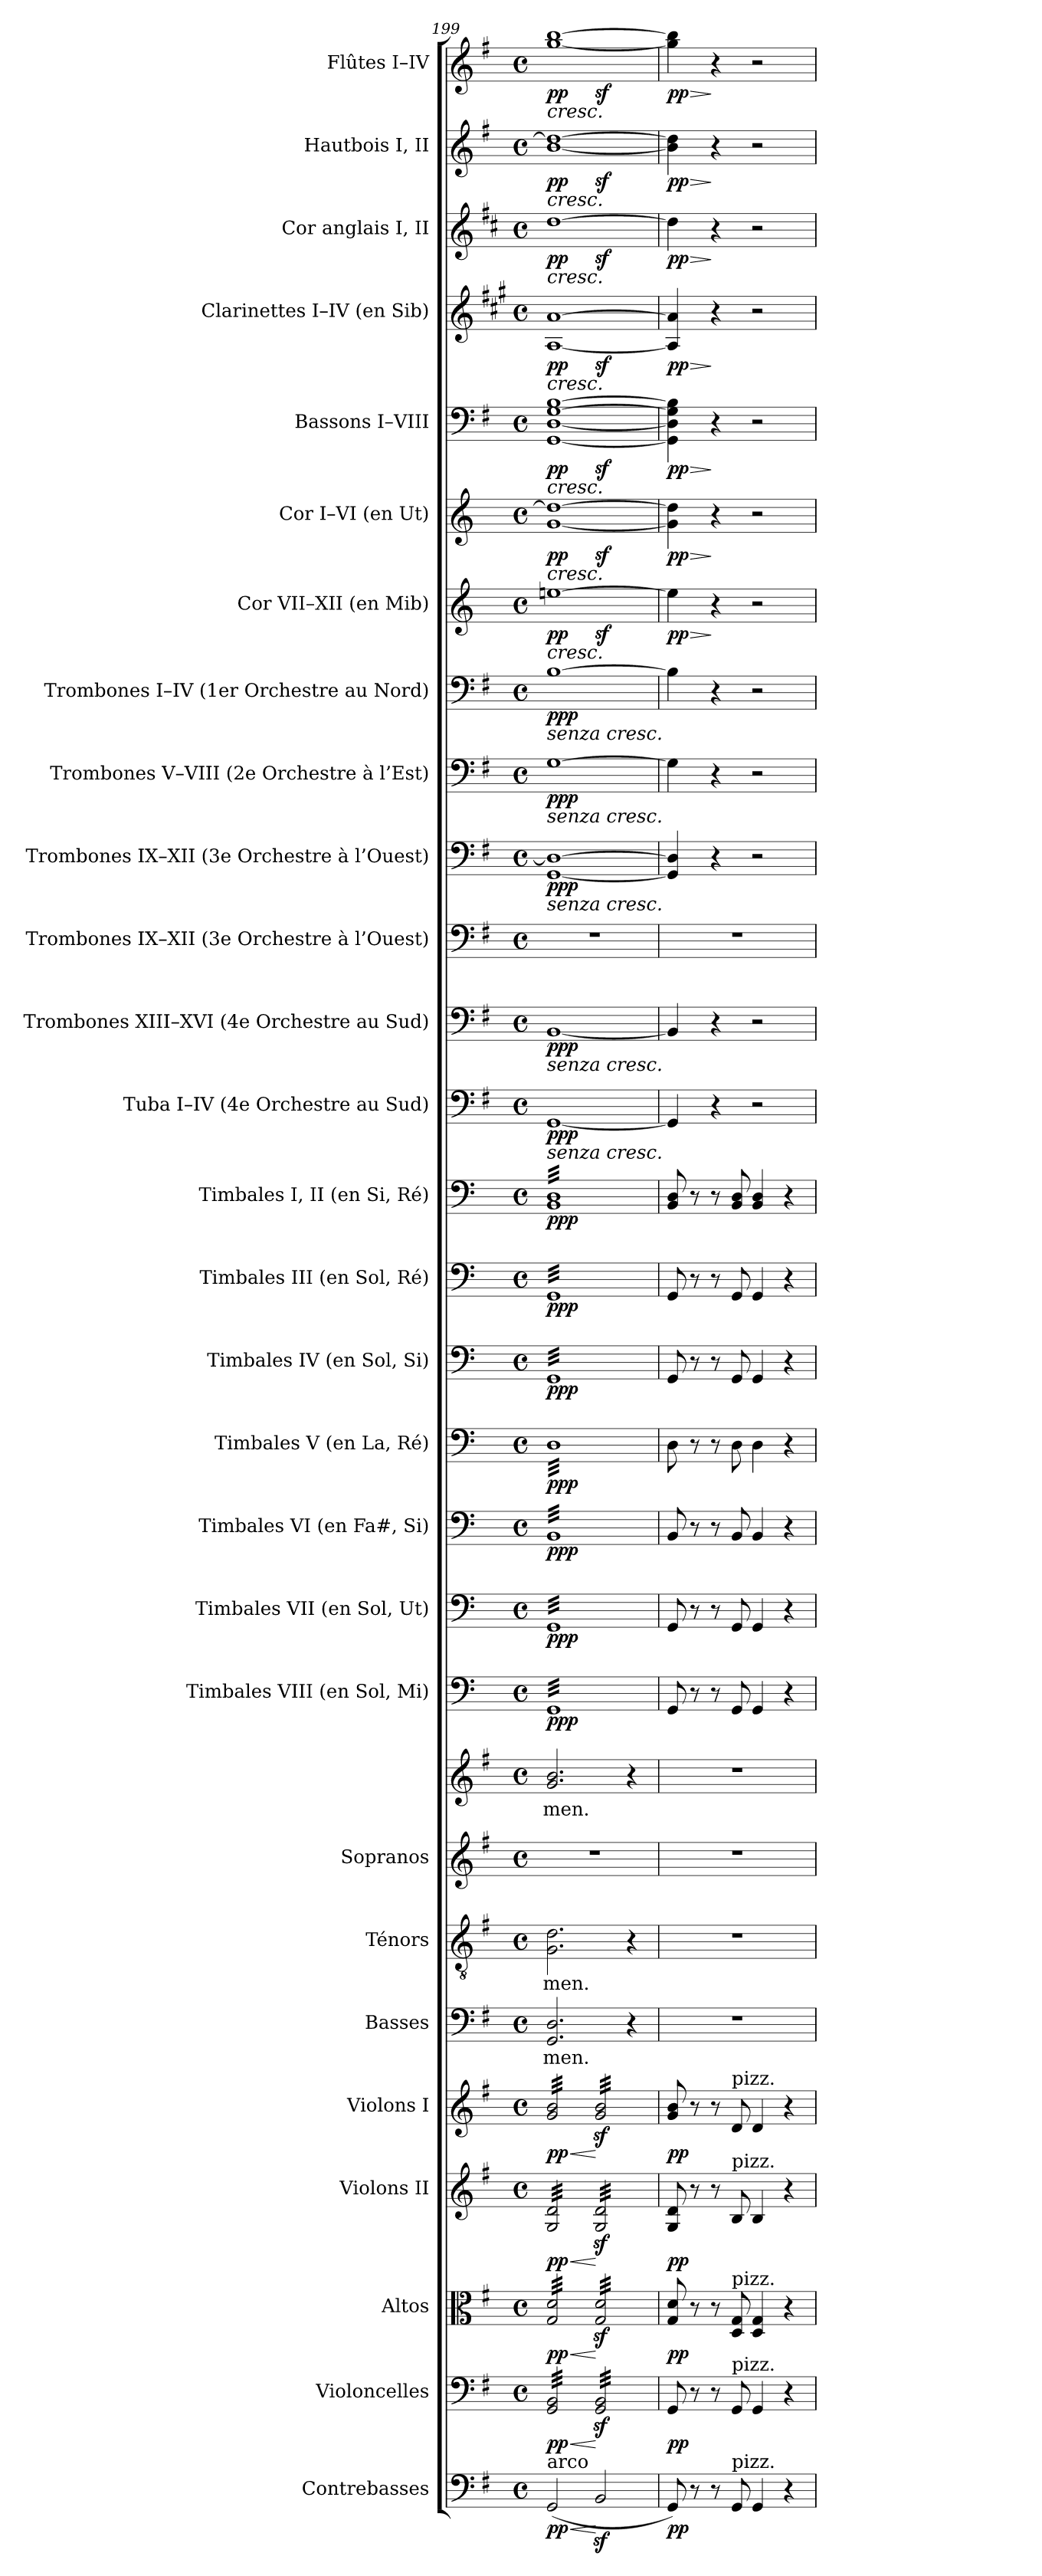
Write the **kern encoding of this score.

**kern	**dynam	**kern	**dynam	**kern	**dynam	**kern	**dynam	**kern	**dynam	**kern	**text	**kern	**text	**kern	**kern	**text	**kern	**dynam	**kern	**dynam	**kern	**dynam	**kern	**dynam	**kern	**dynam	**kern	**dynam	**kern	**dynam	**kern	**dynam	**kern	**dynam	**kern	**kern	**dynam	**kern	**dynam	**kern	**dynam	**kern	**dynam	**kern	**dynam	**kern	**dynam	**kern	**dynam	**kern	**dynam	**kern	**dynam	**kern	**dynam
*part28	*part28	*part27	*part27	*part26	*part26	*part25	*part25	*part24	*part24	*part23	*part23	*part22	*part22	*part21	*part21	*part21	*part20	*part20	*part19	*part19	*part18	*part18	*part17	*part17	*part16	*part16	*part15	*part15	*part14	*part14	*part13	*part13	*part12	*part12	*part11	*part10	*part10	*part9	*part9	*part8	*part8	*part7	*part7	*part6	*part6	*part5	*part5	*part4	*part4	*part3	*part3	*part2	*part2	*part1	*part1
*staff29	*staff29	*staff28	*staff28	*staff27	*staff27	*staff26	*staff26	*staff25	*staff25	*staff24	*staff24	*staff23	*staff23	*staff22	*staff21	*staff21	*staff20	*staff20	*staff19	*staff19	*staff18	*staff18	*staff17	*staff17	*staff16	*staff16	*staff15	*staff15	*staff14	*staff14	*staff13	*staff13	*staff12	*staff12	*staff11	*staff10	*staff10	*staff9	*staff9	*staff8	*staff8	*staff7	*staff7	*staff6	*staff6	*staff5	*staff5	*staff4	*staff4	*staff3	*staff3	*staff2	*staff2	*staff1	*staff1
*I"Contrebasses	*	*I"Violoncelles	*	*I"Altos	*	*I"Violons II	*	*I"Violons I	*	*I"Basses	*	*I"Ténors	*	*I"Sopranos	*	*	*I"Timbales VIII (en Sol, Mi)	*	*I"Timbales VII (en Sol, Ut)	*	*I"Timbales VI (en Fa#, Si)	*	*I"Timbales V (en La, Ré)	*	*I"Timbales IV (en Sol, Si)	*	*I"Timbales III (en Sol, Ré)	*	*I"Timbales I, II (en Si, Ré)	*	*I"Tuba I–IV (4e Orchestre au Sud)	*	*I"Trombones XIII–XVI (4e Orchestre au Sud)	*	*I"Trombones IX–XII (3e Orchestre à l’Ouest)	*I"Trombones IX–XII (3e Orchestre à l’Ouest)	*	*I"Trombones V–VIII (2e Orchestre à l’Est)	*	*I"Trombones I–IV (1er Orchestre au Nord)	*	*I"Cor VII–XII (en Mib)	*	*I"Cor I–VI (en Ut)	*	*I"Bassons I–VIII	*	*I"Clarinettes I–IV (en Sib)	*	*I"Cor anglais I, II	*	*I"Hautbois I, II	*	*I"Flûtes I–IV	*
*I'Cb.	*	*I'Vlles	*	*I'Altos	*	*I'Vns II	*	*I'Vns I	*	*I'Basses	*	*I'Tén.	*	*I'Sopr.	*	*	*I'VIII	*	*I'VII	*	*I'VI	*	*I'Timb.  V	*	*I'IV	*	*I'III	*	*I'I, II	*	*I'Tb.	*	*I'4e Orchestre	*	*	*I'Trb.  3e Orchestre	*	*I'2e Orchestre	*	*I'1er Orchestre	*	*I'Cor (Mib)	*	*I'Cor (Ut)	*	*I'Bns	*	*I'Cl. (Sib)	*	*I'C. a.	*	*I'Hb.	*	*I'Fl.	*
*clefF4	*	*clefF4	*	*clefC3	*	*clefG2	*	*clefG2	*	*clefF4	*	*clefGv2	*	*clefG2	*clefG2	*	*clefF4	*	*clefF4	*	*clefF4	*	*clefF4	*	*clefF4	*	*clefF4	*	*clefF4	*	*clefF4	*	*clefF4	*	*clefF4	*clefF4	*	*clefF4	*	*clefF4	*	*clefG2	*	*clefG2	*	*clefF4	*	*clefG2	*	*clefG2	*	*clefG2	*	*clefG2	*
*ITrd7c12	*	*	*	*	*	*	*	*	*	*	*	*ITrd7c12	*	*	*	*	*	*	*	*	*	*	*	*	*	*	*	*	*	*	*	*	*	*	*	*	*	*	*	*	*	*ITrd5c9	*	*ITrd7c12	*	*	*	*ITrd1c2	*	*ITrd4c7	*	*	*	*	*
*k[f#]	*	*k[f#]	*	*k[f#]	*	*k[f#]	*	*k[f#]	*	*k[f#]	*	*k[f#]	*	*k[f#]	*k[f#]	*	*k[]	*	*k[]	*	*k[]	*	*k[]	*	*k[]	*	*k[]	*	*k[]	*	*k[f#]	*	*k[f#]	*	*k[f#]	*k[f#]	*	*k[f#]	*	*k[f#]	*	*k[b-e-a-]	*	*k[]	*	*k[f#]	*	*k[f#]	*	*k[f#]	*	*k[f#]	*	*k[f#]	*
*G:	*	*G:	*	*G:	*	*G:	*	*G:	*	*G:	*	*G:	*	*G:	*G:	*	*C:	*	*C:	*	*C:	*	*C:	*	*C:	*	*C:	*	*C:	*	*G:	*	*G:	*	*G:	*G:	*	*G:	*	*G:	*	*E-:	*	*C:	*	*G:	*	*G:	*	*G:	*	*G:	*	*G:	*
*M4/4	*	*M4/4	*	*M4/4	*	*M4/4	*	*M4/4	*	*M4/4	*	*M4/4	*	*M4/4	*M4/4	*	*M4/4	*	*M4/4	*	*M4/4	*	*M4/4	*	*M4/4	*	*M4/4	*	*M4/4	*	*M4/4	*	*M4/4	*	*M4/4	*M4/4	*	*M4/4	*	*M4/4	*	*M4/4	*	*M4/4	*	*M4/4	*	*M4/4	*	*M4/4	*	*M4/4	*	*M4/4	*
*met(c)	*	*met(c)	*	*met(c)	*	*met(c)	*	*met(c)	*	*met(c)	*	*met(c)	*	*met(c)	*met(c)	*	*met(c)	*	*met(c)	*	*met(c)	*	*met(c)	*	*met(c)	*	*met(c)	*	*met(c)	*	*met(c)	*	*met(c)	*	*met(c)	*met(c)	*	*met(c)	*	*met(c)	*	*met(c)	*	*met(c)	*	*met(c)	*	*met(c)	*	*met(c)	*	*met(c)	*	*met(c)	*
=199	=199	=199	=199	=199	=199	=199	=199	=199	=199	=199	=199	=199	=199	=199	=199	=199	=199	=199	=199	=199	=199	=199	=199	=199	=199	=199	=199	=199	=199	=199	=199	=199	=199	=199	=199	=199	=199	=199	=199	=199	=199	=199	=199	=199	=199	=199	=199	=199	=199	=199	=199	=199	=199	=199	=199
!	!LO:HP:b	!	!	!	!	!	!	!	!	!	!	!	!	!	!	!	!	!	!	!	!	!	!	!	!	!	!	!	!	!	!	!	!	!	!	!	!	!	!	!	!	!	!	!	!	!	!	!	!	!	!	!	!	!	!
!	!LO:HP:n=1:b	!	!LO:HP:b	!	!	!	!	!	!	!	!	!	!	!	!	!	!	!	!	!	!	!	!	!	!	!	!	!	!	!	!	!	!	!	!	!	!	!	!	!	!	!	!	!	!	!	!	!	!	!	!	!	!	!	!
!	!	!	!LO:HP:n=1:b	!	!LO:HP:b	!	!	!	!	!	!	!	!	!	!	!	!	!	!	!	!	!	!	!	!	!	!	!	!	!	!	!	!	!	!	!	!	!	!	!	!	!	!	!	!	!	!	!	!	!	!	!	!	!	!
!	!	!	!	!	!LO:HP:n=1:b	!	!LO:HP:b	!	!	!	!	!	!	!	!	!	!	!	!	!	!	!	!	!	!	!	!	!	!	!	!	!	!	!	!	!	!	!	!	!	!	!	!	!	!	!	!	!	!	!	!	!	!	!	!
!	!	!	!	!	!	!	!LO:HP:n=1:b	!	!LO:HP:b	!	!	!	!	!	!	!	!	!	!	!	!	!	!	!	!	!	!	!	!	!	!	!	!	!	!	!	!	!	!	!	!	!	!	!	!	!	!	!	!	!	!	!	!	!	!
!	!	!	!	!	!	!	!	!	!LO:HP:n=1:b	!	!	!	!	!	!	!	!	!	!	!	!	!	!	!	!	!	!	!	!	!	!	!	!	!	!	!	!	!	!	!	!	!	!	!	!	!	!	!	!	!	!	!	!	!	!
!	!	!	!	!	!	!	!	!	!	!	!LO:LY:b:color=#000000	!	!	!	!	!	!	!	!	!	!	!	!	!	!	!	!	!	!	!	!	!	!	!	!	!	!	!	!	!	!	!	!	!	!	!	!	!	!	!	!	!	!	!	!
!	!	!	!	!	!	!	!	!	!	!	!	!	!LO:LY:b:color=#000000	!	!	!	!	!	!	!	!	!	!	!	!	!	!	!	!	!	!	!	!	!	!	!	!	!	!	!	!	!	!	!	!	!	!	!	!	!	!	!	!	!	!
!	!	!	!	!	!	!	!	!	!	!	!	!	!	!	!	!	!	!	!	!	!	!	!	!	!	!	!	!	!	!	!	!	!	!	!	!	!	!	!	!LO:TX:b:i:t=senza cresc.	!	!	!	!	!	!	!	!	!	!	!	!	!	!	!
!	!	!	!	!	!	!	!	!	!	!	!	!	!	!	!	!	!	!	!	!	!	!	!	!	!	!	!	!	!	!	!	!	!	!	!	!	!	!LO:TX:b:i:t=senza cresc.	!	!	!	!	!	!	!	!	!	!	!	!	!	!	!	!	!
!	!	!	!	!	!	!	!	!	!	!	!	!	!	!	!	!	!	!	!	!	!	!	!	!	!	!	!	!	!	!	!	!	!	!	!	!LO:TX:b:i:t=senza cresc.	!	!	!	!	!	!	!	!	!	!	!	!	!	!	!	!	!	!	!
!	!	!	!	!	!	!	!	!	!	!	!	!	!	!	!	!	!	!	!	!	!	!	!	!	!	!	!	!	!	!	!	!	!LO:TX:b:i:t=senza cresc.	!	!	!	!	!	!	!	!	!	!	!	!	!	!	!	!	!	!	!	!	!	!
!	!	!	!	!	!	!	!	!	!	!	!	!	!	!	!	!	!	!	!	!	!	!	!	!	!	!	!	!	!	!	!LO:TX:b:i:t=senza cresc.	!	!	!	!	!	!	!	!	!	!	!	!	!	!	!	!	!	!	!	!	!	!	!	!
!	!	!	!	!	!	!	!	!	!	!	!	!	!	!	!	!	!	!	!	!	!	!	!	!	!	!	!	!	!LO:TX:b:i:t=senza cresc.	!	!	!	!	!	!	!	!	!	!	!	!	!	!	!	!	!	!	!	!	!	!	!	!	!	!
!	!	!	!	!	!	!	!	!	!	!	!	!	!	!	!	!	!	!	!	!	!	!	!	!	!	!	!LO:TX:b:i:t=senza cresc.	!	!	!	!	!	!	!	!	!	!	!	!	!	!	!	!	!	!	!	!	!	!	!	!	!	!	!	!
!	!	!	!	!	!	!	!	!	!	!	!	!	!	!	!	!	!	!	!	!	!	!	!	!	!LO:TX:b:i:t=senza cresc.	!	!	!	!	!	!	!	!	!	!	!	!	!	!	!	!	!	!	!	!	!	!	!	!	!	!	!	!	!	!
!	!	!	!	!	!	!	!	!	!	!	!	!	!	!	!	!	!	!	!	!	!	!	!LO:TX:b:i:t=senza cresc.	!	!	!	!	!	!	!	!	!	!	!	!	!	!	!	!	!	!	!	!	!	!	!	!	!	!	!	!	!	!	!	!
!	!	!	!	!	!	!	!	!	!	!	!	!	!	!	!	!	!	!	!	!	!LO:TX:b:i:t=senza cresc.	!	!	!	!	!	!	!	!	!	!	!	!	!	!	!	!	!	!	!	!	!	!	!	!	!	!	!	!	!	!	!	!	!	!
!	!	!	!	!	!	!	!	!	!	!	!	!	!	!	!	!	!	!	!LO:TX:b:i:t=senza cresc.	!	!	!	!	!	!	!	!	!	!	!	!	!	!	!	!	!	!	!	!	!	!	!	!	!	!	!	!	!	!	!	!	!	!	!	!
!	!	!	!	!	!	!	!	!	!	!	!	!	!	!	!	!	!LO:TX:b:i:t=senza cresc.	!	!	!	!	!	!	!	!	!	!	!	!	!	!	!	!	!	!	!	!	!	!	!	!	!	!	!	!	!	!	!	!	!	!	!	!	!	!
!LO:TX:a:t=arco	!	!	!	!	!	!	!	!	!	!	!	!	!	!	!	!	!	!	!	!	!	!	!	!	!	!	!	!	!	!	!	!	!	!	!	!	!	!	!	!	!	!	!	!	!	!	!	!	!	!	!	!	!	!	!
!	!	!	!	!	!	!	!	!	!	!	!	!	!	!	!	!LO:LY:b:color=#000000	!	!	!	!	!	!	!	!	!	!	!	!	!	!	!	!	!	!	!	!	!	!	!	!	!	!	!LO:HP:b	!	!LO:HP:b	!	!LO:HP:b	!	!LO:HP:b	!	!LO:HP:b	!	!LO:HP:b	!	!LO:HP:b
*	*	*	*	*	*	*	*	*	*	*	*	*	*	*	*	*	*	*	*	*	*	*	*	*	*	*	*	*	*	*	*	*	*	*	*	*	*	*	*	*	*	*^	*	*^	*	*^	*	*^	*	*^	*	*^	*	*^	*
*	*	*tremolo	*	*	*	*	*	*	*	*	*	*	*	*	*	*	*	*	*	*	*	*	*	*	*	*	*	*	*	*	*	*	*	*	*	*	*	*	*	*	*	*	*	*	*	*	*	*	*	*	*	*	*	*	*	*	*	*	*	*	*	*
*	*	*	*	*tremolo	*	*	*	*	*	*	*	*	*	*	*	*	*	*	*	*	*	*	*	*	*	*	*	*	*	*	*	*	*	*	*	*	*	*	*	*	*	*	*	*	*	*	*	*	*	*	*	*	*	*	*	*	*	*	*	*	*	*
*	*	*	*	*	*	*tremolo	*	*	*	*	*	*	*	*	*	*	*	*	*	*	*	*	*	*	*	*	*	*	*	*	*	*	*	*	*	*	*	*	*	*	*	*	*	*	*	*	*	*	*	*	*	*	*	*	*	*	*	*	*	*	*	*
*	*	*	*	*	*	*	*	*tremolo	*	*	*	*	*	*	*	*	*	*	*	*	*	*	*	*	*	*	*	*	*	*	*	*	*	*	*	*	*	*	*	*	*	*	*	*	*	*	*	*	*	*	*	*	*	*	*	*	*	*	*	*	*	*
*	*	*	*	*	*	*	*	*	*	*	*	*	*	*	*	*	*tremolo	*	*	*	*	*	*	*	*	*	*	*	*	*	*	*	*	*	*	*	*	*	*	*	*	*	*	*	*	*	*	*	*	*	*	*	*	*	*	*	*	*	*	*	*	*
*	*	*	*	*	*	*	*	*	*	*	*	*	*	*	*	*	*	*	*tremolo	*	*	*	*	*	*	*	*	*	*	*	*	*	*	*	*	*	*	*	*	*	*	*	*	*	*	*	*	*	*	*	*	*	*	*	*	*	*	*	*	*	*	*
*	*	*	*	*	*	*	*	*	*	*	*	*	*	*	*	*	*	*	*	*	*tremolo	*	*	*	*	*	*	*	*	*	*	*	*	*	*	*	*	*	*	*	*	*	*	*	*	*	*	*	*	*	*	*	*	*	*	*	*	*	*	*	*	*
*	*	*	*	*	*	*	*	*	*	*	*	*	*	*	*	*	*	*	*	*	*	*	*tremolo	*	*	*	*	*	*	*	*	*	*	*	*	*	*	*	*	*	*	*	*	*	*	*	*	*	*	*	*	*	*	*	*	*	*	*	*	*	*	*
*	*	*	*	*	*	*	*	*	*	*	*	*	*	*	*	*	*	*	*	*	*	*	*	*	*tremolo	*	*	*	*	*	*	*	*	*	*	*	*	*	*	*	*	*	*	*	*	*	*	*	*	*	*	*	*	*	*	*	*	*	*	*	*	*
*	*	*	*	*	*	*	*	*	*	*	*	*	*	*	*	*	*	*	*	*	*	*	*	*	*	*	*tremolo	*	*	*	*	*	*	*	*	*	*	*	*	*	*	*	*	*	*	*	*	*	*	*	*	*	*	*	*	*	*	*	*	*	*	*
*	*	*	*	*	*	*	*	*	*	*	*	*	*	*	*	*	*	*	*	*	*	*	*	*	*	*	*	*	*tremolo	*	*	*	*	*	*	*	*	*	*	*	*	*	*	*	*	*	*	*	*	*	*	*	*	*	*	*	*	*	*	*	*	*
(2GGGi/	< > pp	32GGi/ 32BBiLLL	< > pp	32Gi/ 32diLLL	< > pp	32Gi/ 32diLLL	< > pp	32gi/ 32biLLL	< > pp	2.GGi/ 2.Di	-men.	2.GGi\ 2.Di	-men.	1r	2.gi/ 2.bi	-men.	32GGiLLL	ppp	32GGiLLL	ppp	32BBiLLL	ppp	32DiLLL	ppp	32GGiLLL	ppp	32GGiLLL	ppp	32BBi 32DiLLL	ppp	[<1GGi	ppp	[<1BBi	ppp	1r	[<1GGi 1Di_>	ppp	[>1Gi	ppp	[>1Bi	ppp	[>1gni	2ryy	< pp	[<1Gi 1di_>	2ryy	< pp	[<1GGi [<1Di [>1Gi [>1Bi	2ryy	< pp	[<1Gi [>1gi	2ryy	< pp	[>1gi	2ryy	< pp	[<1bi 1ddi_>	2ryy	< pp	[<1ggi [>1bbi	2ryy	< pp
.	.	32GGi/ 32BBi	.	32Gi/ 32di	.	32Gi/ 32di	.	32gi/ 32bi	.	.	.	.	.	.	.	.	32GGi	.	32GGi	.	32BBi	.	32Di	.	32GGi	.	32GGi	.	32BBi 32Di	.	.	.	.	.	.	.	.	.	.	.	.	.	.	.	.	.	.	.	.	.	.	.	.	.	.	.	.	.	.	.	.	.
.	.	32GGi/ 32BBi	.	32Gi/ 32di	.	32Gi/ 32di	.	32gi/ 32bi	.	.	.	.	.	.	.	.	32GGi	.	32GGi	.	32BBi	.	32Di	.	32GGi	.	32GGi	.	32BBi 32Di	.	.	.	.	.	.	.	.	.	.	.	.	.	.	.	.	.	.	.	.	.	.	.	.	.	.	.	.	.	.	.	.	.
.	.	32GGi/ 32BBi	.	32Gi/ 32di	.	32Gi/ 32di	.	32gi/ 32bi	.	.	.	.	.	.	.	.	32GGi	.	32GGi	.	32BBi	.	32Di	.	32GGi	.	32GGi	.	32BBi 32Di	.	.	.	.	.	.	.	.	.	.	.	.	.	.	.	.	.	.	.	.	.	.	.	.	.	.	.	.	.	.	.	.	.
.	.	32GGi/ 32BBi	.	32Gi/ 32di	.	32Gi/ 32di	.	32gi/ 32bi	.	.	.	.	.	.	.	.	32GGi	.	32GGi	.	32BBi	.	32Di	.	32GGi	.	32GGi	.	32BBi 32Di	.	.	.	.	.	.	.	.	.	.	.	.	.	.	.	.	.	.	.	.	.	.	.	.	.	.	.	.	.	.	.	.	.
.	.	32GGi/ 32BBi	.	32Gi/ 32di	.	32Gi/ 32di	.	32gi/ 32bi	.	.	.	.	.	.	.	.	32GGi	.	32GGi	.	32BBi	.	32Di	.	32GGi	.	32GGi	.	32BBi 32Di	.	.	.	.	.	.	.	.	.	.	.	.	.	.	.	.	.	.	.	.	.	.	.	.	.	.	.	.	.	.	.	.	.
.	.	32GGi/ 32BBi	.	32Gi/ 32di	.	32Gi/ 32di	.	32gi/ 32bi	.	.	.	.	.	.	.	.	32GGi	.	32GGi	.	32BBi	.	32Di	.	32GGi	.	32GGi	.	32BBi 32Di	.	.	.	.	.	.	.	.	.	.	.	.	.	.	.	.	.	.	.	.	.	.	.	.	.	.	.	.	.	.	.	.	.
.	.	32GGi/ 32BBi	.	32Gi/ 32di	.	32Gi/ 32di	.	32gi/ 32bi	.	.	.	.	.	.	.	.	32GGi	.	32GGi	.	32BBi	.	32Di	.	32GGi	.	32GGi	.	32BBi 32Di	.	.	.	.	.	.	.	.	.	.	.	.	.	.	.	.	.	.	.	.	.	.	.	.	.	.	.	.	.	.	.	.	.
.	.	32GGi/ 32BBi	.	32Gi/ 32di	.	32Gi/ 32di	.	32gi/ 32bi	.	.	.	.	.	.	.	.	32GGi	.	32GGi	.	32BBi	.	32Di	.	32GGi	.	32GGi	.	32BBi 32Di	.	.	.	.	.	.	.	.	.	.	.	.	.	.	.	.	.	.	.	.	.	.	.	.	.	.	.	.	.	.	.	.	.
.	.	32GGi/ 32BBi	.	32Gi/ 32di	.	32Gi/ 32di	.	32gi/ 32bi	.	.	.	.	.	.	.	.	32GGi	.	32GGi	.	32BBi	.	32Di	.	32GGi	.	32GGi	.	32BBi 32Di	.	.	.	.	.	.	.	.	.	.	.	.	.	.	.	.	.	.	.	.	.	.	.	.	.	.	.	.	.	.	.	.	.
.	.	32GGi/ 32BBi	.	32Gi/ 32di	.	32Gi/ 32di	.	32gi/ 32bi	.	.	.	.	.	.	.	.	32GGi	.	32GGi	.	32BBi	.	32Di	.	32GGi	.	32GGi	.	32BBi 32Di	.	.	.	.	.	.	.	.	.	.	.	.	.	.	.	.	.	.	.	.	.	.	.	.	.	.	.	.	.	.	.	.	.
.	.	32GGi/ 32BBi	.	32Gi/ 32di	.	32Gi/ 32di	.	32gi/ 32bi	.	.	.	.	.	.	.	.	32GGi	.	32GGi	.	32BBi	.	32Di	.	32GGi	.	32GGi	.	32BBi 32Di	.	.	.	.	.	.	.	.	.	.	.	.	.	.	.	.	.	.	.	.	.	.	.	.	.	.	.	.	.	.	.	.	.
.	.	32GGi/ 32BBi	.	32Gi/ 32di	.	32Gi/ 32di	.	32gi/ 32bi	.	.	.	.	.	.	.	.	32GGi	.	32GGi	.	32BBi	.	32Di	.	32GGi	.	32GGi	.	32BBi 32Di	.	.	.	.	.	.	.	.	.	.	.	.	.	.	.	.	.	.	.	.	.	.	.	.	.	.	.	.	.	.	.	.	.
.	.	32GGi/ 32BBi	.	32Gi/ 32di	.	32Gi/ 32di	.	32gi/ 32bi	.	.	.	.	.	.	.	.	32GGi	.	32GGi	.	32BBi	.	32Di	.	32GGi	.	32GGi	.	32BBi 32Di	.	.	.	.	.	.	.	.	.	.	.	.	.	.	.	.	.	.	.	.	.	.	.	.	.	.	.	.	.	.	.	.	.
.	.	32GGi/ 32BBi	.	32Gi/ 32di	.	32Gi/ 32di	.	32gi/ 32bi	.	.	.	.	.	.	.	.	32GGi	.	32GGi	.	32BBi	.	32Di	.	32GGi	.	32GGi	.	32BBi 32Di	.	.	.	.	.	.	.	.	.	.	.	.	.	.	.	.	.	.	.	.	.	.	.	.	.	.	.	.	.	.	.	.	.
.	.	32GGi/ 32BBiJJJ	.	32Gi/ 32diJJJ	.	32Gi/ 32diJJJ	.	32gi/ 32biJJJ	.	.	.	.	.	.	.	.	32GGi	.	32GGi	.	32BBi	.	32Di	.	32GGi	.	32GGi	.	32BBi 32Di	.	.	.	.	.	.	.	.	.	.	.	.	.	.	.	.	.	.	.	.	.	.	.	.	.	.	.	.	.	.	.	.	.
2BBBzi/	[	32GGi/z 32BBizLLL	[	32Gi/z 32dizLLL	[	32Gi/z 32dizLLL	[	32gi/z 32bizLLL	[	.	.	.	.	.	.	.	32GGi	.	32GGi	.	32BBi	.	32Di	.	32GGi	.	32GGi	.	32BBi 32Di	.	.	.	.	.	.	.	.	.	.	.	.	.	2ryy	sf	.	2ryy	sf	.	2ryy	sf	.	2ryy	sf	.	2ryy	sf	.	2ryy	sf	.	2ryy	sf
.	.	32GGi/z 32BBiz	.	32Gi/z 32diz	.	32Gi/z 32diz	.	32gi/z 32biz	.	.	.	.	.	.	.	.	32GGi	.	32GGi	.	32BBi	.	32Di	.	32GGi	.	32GGi	.	32BBi 32Di	.	.	.	.	.	.	.	.	.	.	.	.	.	.	.	.	.	.	.	.	.	.	.	.	.	.	.	.	.	.	.	.	.
.	.	32GGi/z 32BBiz	.	32Gi/z 32diz	.	32Gi/z 32diz	.	32gi/z 32biz	.	.	.	.	.	.	.	.	32GGi	.	32GGi	.	32BBi	.	32Di	.	32GGi	.	32GGi	.	32BBi 32Di	.	.	.	.	.	.	.	.	.	.	.	.	.	.	.	.	.	.	.	.	.	.	.	.	.	.	.	.	.	.	.	.	.
.	.	32GGi/z 32BBiz	.	32Gi/z 32diz	.	32Gi/z 32diz	.	32gi/z 32biz	.	.	.	.	.	.	.	.	32GGi	.	32GGi	.	32BBi	.	32Di	.	32GGi	.	32GGi	.	32BBi 32Di	.	.	.	.	.	.	.	.	.	.	.	.	.	.	.	.	.	.	.	.	.	.	.	.	.	.	.	.	.	.	.	.	.
.	.	32GGi/z 32BBiz	.	32Gi/z 32diz	.	32Gi/z 32diz	.	32gi/z 32biz	.	.	.	.	.	.	.	.	32GGi	.	32GGi	.	32BBi	.	32Di	.	32GGi	.	32GGi	.	32BBi 32Di	.	.	.	.	.	.	.	.	.	.	.	.	.	.	.	.	.	.	.	.	.	.	.	.	.	.	.	.	.	.	.	.	.
.	.	32GGi/z 32BBiz	.	32Gi/z 32diz	.	32Gi/z 32diz	.	32gi/z 32biz	.	.	.	.	.	.	.	.	32GGi	.	32GGi	.	32BBi	.	32Di	.	32GGi	.	32GGi	.	32BBi 32Di	.	.	.	.	.	.	.	.	.	.	.	.	.	.	.	.	.	.	.	.	.	.	.	.	.	.	.	.	.	.	.	.	.
.	.	32GGi/z 32BBiz	.	32Gi/z 32diz	.	32Gi/z 32diz	.	32gi/z 32biz	.	.	.	.	.	.	.	.	32GGi	.	32GGi	.	32BBi	.	32Di	.	32GGi	.	32GGi	.	32BBi 32Di	.	.	.	.	.	.	.	.	.	.	.	.	.	.	.	.	.	.	.	.	.	.	.	.	.	.	.	.	.	.	.	.	.
.	.	32GGi/z 32BBiz	.	32Gi/z 32diz	.	32Gi/z 32diz	.	32gi/z 32biz	.	.	.	.	.	.	.	.	32GGi	.	32GGi	.	32BBi	.	32Di	.	32GGi	.	32GGi	.	32BBi 32Di	.	.	.	.	.	.	.	.	.	.	.	.	.	.	.	.	.	.	.	.	.	.	.	.	.	.	.	.	.	.	.	.	.
.	.	32GGi/z 32BBiz	.	32Gi/z 32diz	.	32Gi/z 32diz	.	32gi/z 32biz	.	4r	.	4r	.	.	4r	.	32GGi	.	32GGi	.	32BBi	.	32Di	.	32GGi	.	32GGi	.	32BBi 32Di	.	.	.	.	.	.	.	.	.	.	.	.	.	.	.	.	.	.	.	.	.	.	.	.	.	.	.	.	.	.	.	.	.
.	.	32GGi/z 32BBiz	.	32Gi/z 32diz	.	32Gi/z 32diz	.	32gi/z 32biz	.	.	.	.	.	.	.	.	32GGi	.	32GGi	.	32BBi	.	32Di	.	32GGi	.	32GGi	.	32BBi 32Di	.	.	.	.	.	.	.	.	.	.	.	.	.	.	.	.	.	.	.	.	.	.	.	.	.	.	.	.	.	.	.	.	.
.	.	32GGi/z 32BBiz	.	32Gi/z 32diz	.	32Gi/z 32diz	.	32gi/z 32biz	.	.	.	.	.	.	.	.	32GGi	.	32GGi	.	32BBi	.	32Di	.	32GGi	.	32GGi	.	32BBi 32Di	.	.	.	.	.	.	.	.	.	.	.	.	.	.	.	.	.	.	.	.	.	.	.	.	.	.	.	.	.	.	.	.	.
.	.	32GGi/z 32BBiz	.	32Gi/z 32diz	.	32Gi/z 32diz	.	32gi/z 32biz	.	.	.	.	.	.	.	.	32GGi	.	32GGi	.	32BBi	.	32Di	.	32GGi	.	32GGi	.	32BBi 32Di	.	.	.	.	.	.	.	.	.	.	.	.	.	.	.	.	.	.	.	.	.	.	.	.	.	.	.	.	.	.	.	.	.
.	.	32GGi/z 32BBiz	.	32Gi/z 32diz	.	32Gi/z 32diz	.	32gi/z 32biz	.	.	.	.	.	.	.	.	32GGi	.	32GGi	.	32BBi	.	32Di	.	32GGi	.	32GGi	.	32BBi 32Di	.	.	.	.	.	.	.	.	.	.	.	.	.	.	.	.	.	.	.	.	.	.	.	.	.	.	.	.	.	.	.	.	.
.	.	32GGi/z 32BBiz	.	32Gi/z 32diz	.	32Gi/z 32diz	.	32gi/z 32biz	.	.	.	.	.	.	.	.	32GGi	.	32GGi	.	32BBi	.	32Di	.	32GGi	.	32GGi	.	32BBi 32Di	.	.	.	.	.	.	.	.	.	.	.	.	.	.	.	.	.	.	.	.	.	.	.	.	.	.	.	.	.	.	.	.	.
.	.	32GGi/z 32BBiz	.	32Gi/z 32diz	.	32Gi/z 32diz	.	32gi/z 32biz	.	.	.	.	.	.	.	.	32GGi	.	32GGi	.	32BBi	.	32Di	.	32GGi	.	32GGi	.	32BBi 32Di	.	.	.	.	.	.	.	.	.	.	.	.	.	.	.	.	.	.	.	.	.	.	.	.	.	.	.	.	.	.	.	.	.
.	.	32GGi/z 32BBizJJJ	.	32Gi/z 32dizJJJ	.	32Gi/z 32dizJJJ	.	32gi/z 32bizJJJ	.	.	.	.	.	.	.	.	32GGiJJJ	.	32GGiJJJ	.	32BBiJJJ	.	32DiJJJ	.	32GGiJJJ	.	32GGiJJJ	.	32BBi 32DiJJJ	.	.	.	.	.	.	.	.	.	.	.	.	.	.	.	.	.	.	.	.	.	.	.	.	.	.	.	.	.	.	.	.	.
*	*	*	*	*	*	*	*	*	*	*	*	*	*	*	*	*	*	*	*	*	*	*	*	*	*	*	*	*	*Xtremolo	*	*	*	*	*	*	*	*	*	*	*	*	*	*	*	*	*	*	*	*	*	*	*	*	*	*	*	*	*	*	*	*	*
*	*	*	*	*	*	*	*	*	*	*	*	*	*	*	*	*	*	*	*	*	*	*	*	*	*	*	*Xtremolo	*	*	*	*	*	*	*	*	*	*	*	*	*	*	*	*	*	*	*	*	*	*	*	*	*	*	*	*	*	*	*	*	*	*	*
*	*	*	*	*	*	*	*	*	*	*	*	*	*	*	*	*	*	*	*	*	*	*	*	*	*Xtremolo	*	*	*	*	*	*	*	*	*	*	*	*	*	*	*	*	*	*	*	*	*	*	*	*	*	*	*	*	*	*	*	*	*	*	*	*	*
*	*	*	*	*	*	*	*	*	*	*	*	*	*	*	*	*	*	*	*	*	*	*	*Xtremolo	*	*	*	*	*	*	*	*	*	*	*	*	*	*	*	*	*	*	*	*	*	*	*	*	*	*	*	*	*	*	*	*	*	*	*	*	*	*	*
*	*	*	*	*	*	*	*	*	*	*	*	*	*	*	*	*	*	*	*	*	*Xtremolo	*	*	*	*	*	*	*	*	*	*	*	*	*	*	*	*	*	*	*	*	*	*	*	*	*	*	*	*	*	*	*	*	*	*	*	*	*	*	*	*	*
*	*	*	*	*	*	*	*	*	*	*	*	*	*	*	*	*	*	*	*Xtremolo	*	*	*	*	*	*	*	*	*	*	*	*	*	*	*	*	*	*	*	*	*	*	*	*	*	*	*	*	*	*	*	*	*	*	*	*	*	*	*	*	*	*	*
*	*	*	*	*	*	*	*	*	*	*	*	*	*	*	*	*	*Xtremolo	*	*	*	*	*	*	*	*	*	*	*	*	*	*	*	*	*	*	*	*	*	*	*	*	*	*	*	*	*	*	*	*	*	*	*	*	*	*	*	*	*	*	*	*	*
*	*	*	*	*	*	*	*	*Xtremolo	*	*	*	*	*	*	*	*	*	*	*	*	*	*	*	*	*	*	*	*	*	*	*	*	*	*	*	*	*	*	*	*	*	*	*	*	*	*	*	*	*	*	*	*	*	*	*	*	*	*	*	*	*	*
*	*	*	*	*	*	*Xtremolo	*	*	*	*	*	*	*	*	*	*	*	*	*	*	*	*	*	*	*	*	*	*	*	*	*	*	*	*	*	*	*	*	*	*	*	*	*	*	*	*	*	*	*	*	*	*	*	*	*	*	*	*	*	*	*	*
*	*	*	*	*Xtremolo	*	*	*	*	*	*	*	*	*	*	*	*	*	*	*	*	*	*	*	*	*	*	*	*	*	*	*	*	*	*	*	*	*	*	*	*	*	*	*	*	*	*	*	*	*	*	*	*	*	*	*	*	*	*	*	*	*	*
*	*	*Xtremolo	*	*	*	*	*	*	*	*	*	*	*	*	*	*	*	*	*	*	*	*	*	*	*	*	*	*	*	*	*	*	*	*	*	*	*	*	*	*	*	*	*	*	*	*	*	*	*	*	*	*	*	*	*	*	*	*	*	*	*	*
.	]	.	]	.	]	.	]	.	]	.	.	.	.	.	.	.	.	.	.	.	.	.	.	.	.	.	.	.	.	.	.	.	.	.	.	.	.	.	.	.	.	.	.	[	.	.	[	.	.	[	.	.	[	.	.	[	.	.	[	.	.	[
=200	=200	=200	=200	=200	=200	=200	=200	=200	=200	=200	=200	=200	=200	=200	=200	=200	=200	=200	=200	=200	=200	=200	=200	=200	=200	=200	=200	=200	=200	=200	=200	=200	=200	=200	=200	=200	=200	=200	=200	=200	=200	=200	=200	=200	=200	=200	=200	=200	=200	=200	=200	=200	=200	=200	=200	=200	=200	=200	=200	=200	=200	=200
!	!	!	!	!	!	!	!	!	!	!	!	!	!	!	!	!	!	!	!	!	!	!	!	!	!	!	!	!	!	!	!	!	!	!	!	!	!	!	!	!	!	!	!	!LO:HP:b	!	!	!LO:HP:b	!	!	!LO:HP:b	!	!	!LO:HP:b	!	!	!LO:HP:b	!	!	!LO:HP:b	!	!	!LO:HP:b
*	*	*	*	*	*	*	*	*	*	*	*	*	*	*	*	*	*	*	*	*	*	*	*	*	*	*	*	*	*	*	*	*	*	*	*	*	*	*	*	*	*	*v	*v	*	*	*	*	*v	*v	*	*v	*v	*	*v	*v	*	*v	*v	*	*v	*v	*
*	*	*	*	*	*	*	*	*	*	*	*	*	*	*	*	*	*	*	*	*	*	*	*	*	*	*	*	*	*	*	*	*	*	*	*	*	*	*	*	*	*	*	*	*v	*v	*	*	*	*	*	*	*	*	*	*	*
8GGGi/)	pp	8GGi/	pp	8Gi/ 8di	pp	8Gi/ 8di	pp	8gi/ 8bi	pp	1r	.	1r	.	1r	1r	.	8GGi/	.	8GGi/	.	8BBi/	.	8Di\	.	8GGi/	.	8GGi/	.	8BBi/ 8Di	.	4GGi/]	.	4BBi/]	.	1r	4GGi/] 4Di]	.	4Gi\]	.	4Bi\]	.	4gi\]	> pp	4Gi\] 4di]	> pp	4GGi\] 4Di] 4Gi] 4Bi]	> pp	4Gi/] 4gi]	> pp	4gi\]	> pp	4bi\] 4ddi]	> pp	4ggi\] 4bbi]	> pp
8r	.	8r	.	8r	.	8r	.	8r	.	.	.	.	.	.	.	.	8r	.	8r	.	8r	.	8r	.	8r	.	8r	.	8r	.	.	.	.	.	.	.	.	.	.	.	.	.	.	.	.	.	.	.	.	.	.	.	.	.	.
8r	.	8r	.	8r	.	8r	.	8r	.	.	.	.	.	.	.	.	8r	.	8r	.	8r	.	8r	.	8r	.	8r	.	8r	.	4r	.	4r	.	.	4r	.	4r	.	4r	.	4r	]	4r	]	4r	]	4r	]	4r	]	4r	]	4r	]
!	!	!	!	!	!	!	!	!LO:TX:a:t=pizz.	!	!	!	!	!	!	!	!	!	!	!	!	!	!	!	!	!	!	!	!	!	!	!	!	!	!	!	!	!	!	!	!	!	!	!	!	!	!	!	!	!	!	!	!	!	!	!
!	!	!	!	!	!	!LO:TX:a:t=pizz.	!	!	!	!	!	!	!	!	!	!	!	!	!	!	!	!	!	!	!	!	!	!	!	!	!	!	!	!	!	!	!	!	!	!	!	!	!	!	!	!	!	!	!	!	!	!	!	!	!
!	!	!	!	!LO:TX:a:t=pizz.	!	!	!	!	!	!	!	!	!	!	!	!	!	!	!	!	!	!	!	!	!	!	!	!	!	!	!	!	!	!	!	!	!	!	!	!	!	!	!	!	!	!	!	!	!	!	!	!	!	!	!
!	!	!LO:TX:a:t=pizz.	!	!	!	!	!	!	!	!	!	!	!	!	!	!	!	!	!	!	!	!	!	!	!	!	!	!	!	!	!	!	!	!	!	!	!	!	!	!	!	!	!	!	!	!	!	!	!	!	!	!	!	!	!
!LO:TX:a:t=pizz.	!	!	!	!	!	!	!	!	!	!	!	!	!	!	!	!	!	!	!	!	!	!	!	!	!	!	!	!	!	!	!	!	!	!	!	!	!	!	!	!	!	!	!	!	!	!	!	!	!	!	!	!	!	!	!
8GGGi/	.	8GGi/	.	8Di/ 8Gi	.	8Bi/	.	8di/	.	.	.	.	.	.	.	.	8GGi/	.	8GGi/	.	8BBi/	.	8Di\	.	8GGi/	.	8GGi/	.	8BBi/ 8Di	.	.	.	.	.	.	.	.	.	.	.	.	.	.	.	.	.	.	.	.	.	.	.	.	.	.
4GGGi/	.	4GGi/	.	4Di/ 4Gi	.	4Bi/	.	4di/	.	.	.	.	.	.	.	.	4GGi/	.	4GGi/	.	4BBi/	.	4Di\	.	4GGi/	.	4GGi/	.	4BBi/ 4Di	.	2r	.	2r	.	.	2r	.	2r	.	2r	.	2r	.	2r	.	2r	.	2r	.	2r	.	2r	.	2r	.
4r	.	4r	.	4r	.	4r	.	4r	.	.	.	.	.	.	.	.	4r	.	4r	.	4r	.	4r	.	4r	.	4r	.	4r	.	.	.	.	.	.	.	.	.	.	.	.	.	.	.	.	.	.	.	.	.	.	.	.	.	.
=	=	=	=	=	=	=	=	=	=	=	=	=	=	=	=	=	=	=	=	=	=	=	=	=	=	=	=	=	=	=	=	=	=	=	=	=	=	=	=	=	=	=	=	=	=	=	=	=	=	=	=	=	=	=	=
*-	*-	*-	*-	*-	*-	*-	*-	*-	*-	*-	*-	*-	*-	*-	*-	*-	*-	*-	*-	*-	*-	*-	*-	*-	*-	*-	*-	*-	*-	*-	*-	*-	*-	*-	*-	*-	*-	*-	*-	*-	*-	*-	*-	*-	*-	*-	*-	*-	*-	*-	*-	*-	*-	*-	*-
